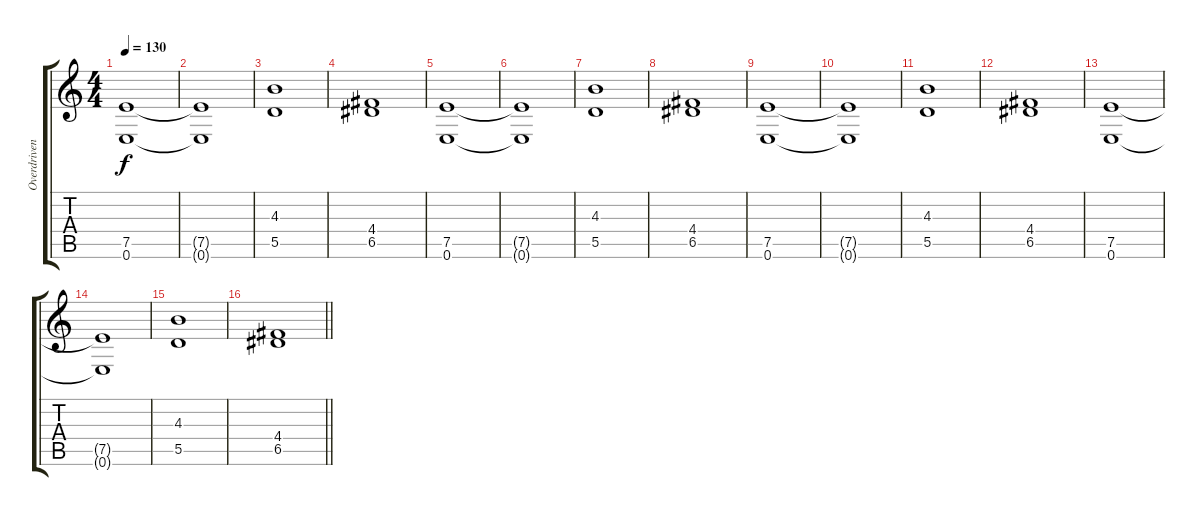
\track ("Overdriven Guitar I" "Overdriven") {instrument overdrivenguitar}
\staff {score tabs}
\tuning (E4 B3 G3 D3 A2 E2) {hide}
\ts (4 4)
\tempo 130
\clef g2
\ks c
(7.5 0.6).1{dy f} |
(7.5{t} 0.6{t}).1{volume 10} |
(4.3 5.5).1 |
(4.4 6.5).1 |
(7.5 0.6).1{volume 11} |
(7.5{t} 0.6{t}).1 |
(4.3 5.5).1 |
(4.4 6.5).1{volume 13} |
(7.5 0.6).1 |
(7.5{t} 0.6{t}).1 |
(4.3 5.5).1{volume 13} |
(4.4 6.5).1 |
(7.5 0.6).1 |
(7.5{t} 0.6{t}).1 |
(4.3 5.5).1 |
\barLineRight lightlight
(4.4 6.5).1
